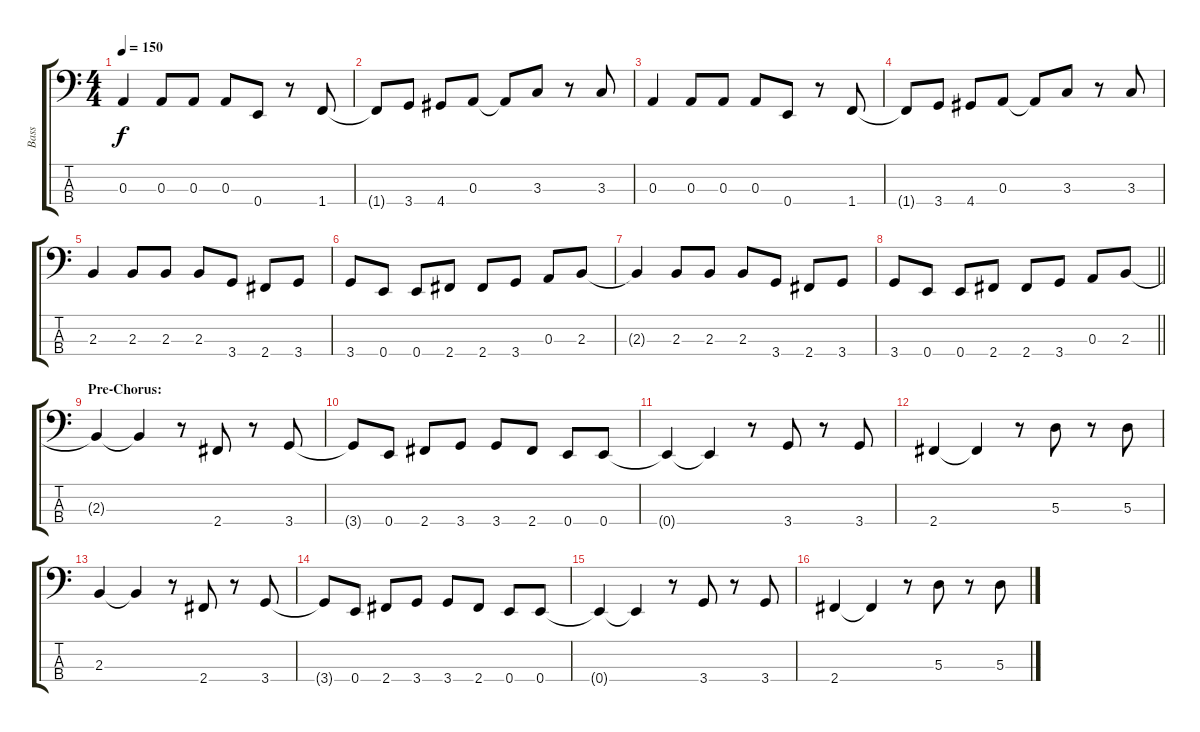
\track ("Bass" "Bass") {instrument electricbasspick}
\staff {score tabs}
\tuning (G2 D2 A1 E1) {hide}
\ts (4 4)
\tempo 150
\clef f4
\ks c
0.3{t}.4{dy f} 0.3.8 0.3.8 0.3.8 0.4.8 r.8 1.4.8 |
1.4{t}.8 3.4.8 4.4.8 0.3.8 0.3{t}.8 3.3.8 r.8 3.3.8 |
0.3.4 0.3.8 0.3.8 0.3.8 0.4.8 r.8 1.4.8 |
1.4{t}.8 3.4.8 4.4.8 0.3.8 0.3{t}.8 3.3.8 r.8 3.3.8 |
2.3.4 2.3.8 2.3.8 2.3.8 3.4.8 2.4.8 3.4.8 |
3.4.8 0.4.8 0.4.8 2.4.8 2.4.8 3.4.8 0.3.8 2.3.8 |
2.3{t}.4 2.3.8 2.3.8 2.3.8 3.4.8 2.4.8 3.4.8 |
\barLineRight lightlight
3.4.8 0.4.8 0.4.8 2.4.8 2.4.8 3.4.8 0.3.8 2.3.8 |
\section ("" "Pre-Chorus:")
2.3{t}.4 2.3{t}.4 r.8 2.4.8 r.8 3.4.8 |
3.4{t}.8 0.4.8 2.4.8 3.4.8 3.4.8 2.4.8 0.4.8 0.4.8 |
0.4{t}.4 0.4{t}.4 r.8 3.4.8 r.8 3.4.8 |
2.4.4 2.4{t}.4 r.8 5.3.8 r.8 5.3.8 |
2.3.4 2.3{t}.4 r.8 2.4.8 r.8 3.4.8 |
3.4{t}.8 0.4.8 2.4.8 3.4.8 3.4.8 2.4.8 0.4.8 0.4.8 |
0.4{t}.4 0.4{t}.4 r.8 3.4.8 r.8 3.4.8 |
2.4.4 2.4{t}.4 r.8 5.3.8 r.8 5.3.8
